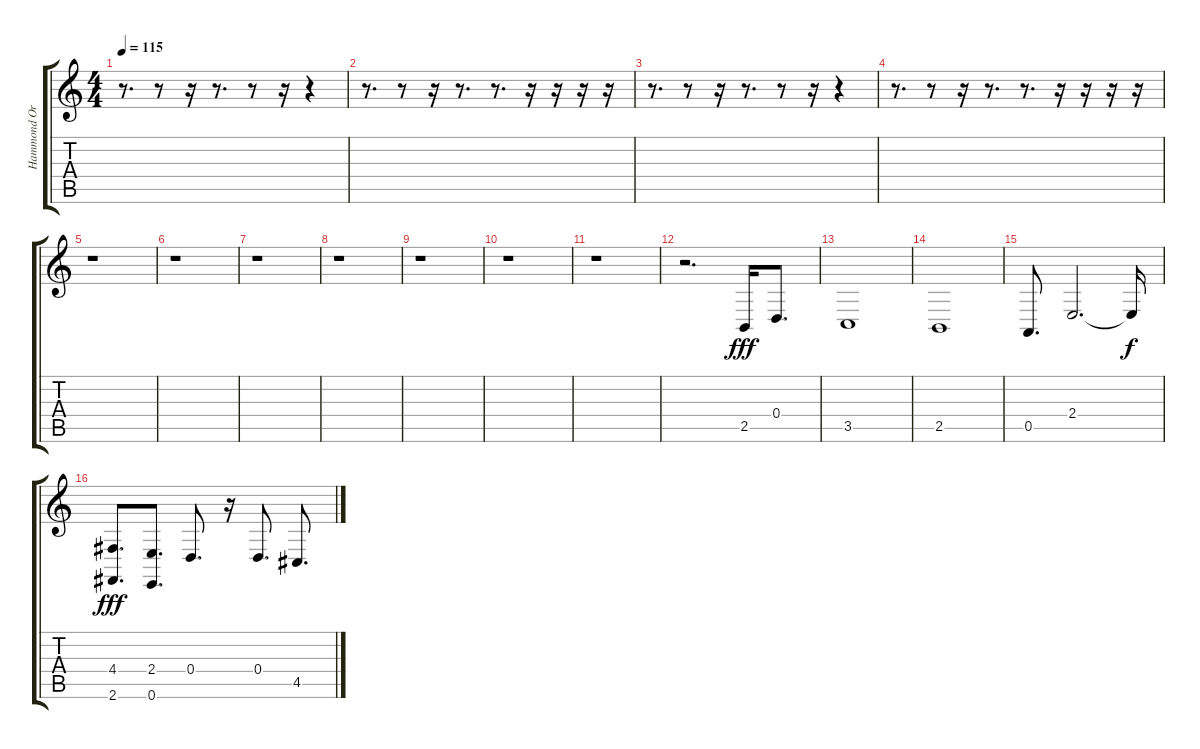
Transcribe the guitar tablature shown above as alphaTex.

\track ("Hammond Organ" "Hammond Or") {instrument drawbarorgan}
\staff {score tabs}
\tuning (E4 B3 G3 D3 A2 E2) {hide}
\ts (4 4)
\tempo 115
\clef g2
\ks c
r.8{d dy fff} r.8 r.16 r.8{d} r.8 r.16 r.4 |
r.8{d} r.8 r.16 r.8{d} r.8{d} r.16 r.16 r.16 r.16 |
r.8{d} r.8 r.16 r.8{d} r.8 r.16 r.4 |
r.8{d} r.8 r.16 r.8{d} r.8{d} r.16 r.16 r.16 r.16 |
r.1 |
r.1 |
r.1 |
r.1 |
r.1 |
r.1 |
r.1 |
r.2{d} 2.5.16 0.4.8{d} |
3.5.1 |
2.5.1 |
0.5.8{d} 2.4.2{d} 2.4{t}.16{dy f} |
(4.4 2.6).8{d dy fff} (2.4 0.6).8{d} 0.4.8{d} r.16 0.4.8{d} 4.5.8{d}
